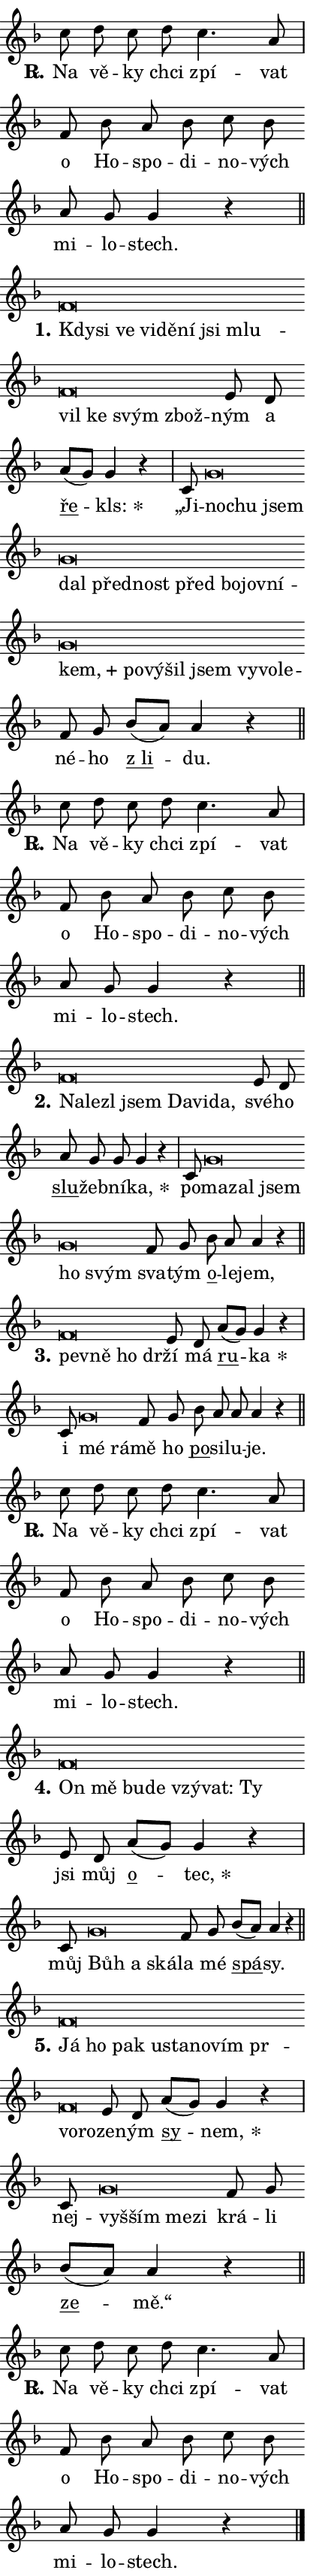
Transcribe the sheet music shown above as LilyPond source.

\version "2.24.0"
\header { tagline = "" }
\paper {
  indent = 0\cm
  top-margin = 0\cm
  right-margin = 0.13\cm % to fit lyric hyphens
  bottom-margin = 0\cm
  left-margin = 0\cm
  paper-width = 7\cm
  page-breaking = #ly:one-page-breaking
  system-system-spacing.basic-distance = #11
  score-system-spacing.basic-distance = #11
  ragged-last = ##f
}


%% Author: Thomas Morley
%% https://lists.gnu.org/archive/html/lilypond-user/2020-05/msg00002.html
#(define (line-position grob)
"Returns position of @var[grob} in current system:
   @code{'start}, if at first time-step
   @code{'end}, if at last time-step
   @code{'middle} otherwise
"
  (let* ((col (ly:item-get-column grob))
         (ln (ly:grob-object col 'left-neighbor))
         (rn (ly:grob-object col 'right-neighbor))
         (col-to-check-left (if (ly:grob? ln) ln col))
         (col-to-check-right (if (ly:grob? rn) rn col))
         (break-dir-left
           (and
             (ly:grob-property col-to-check-left 'non-musical #f)
             (ly:item-break-dir col-to-check-left)))
         (break-dir-right
           (and
             (ly:grob-property col-to-check-right 'non-musical #f)
             (ly:item-break-dir col-to-check-right))))
        (cond ((eqv? 1 break-dir-left) 'start)
              ((eqv? -1 break-dir-right) 'end)
              (else 'middle))))

#(define (tranparent-at-line-position vctor)
  (lambda (grob)
  "Relying on @code{line-position} select the relevant enry from @var{vctor}.
Used to determine transparency,"
    (case (line-position grob)
      ((end) (not (vector-ref vctor 0)))
      ((middle) (not (vector-ref vctor 1)))
      ((start) (not (vector-ref vctor 2))))))

noteHeadBreakVisibility =
#(define-music-function (break-visibility)(vector?)
"Makes @code{NoteHead}s transparent relying on @var{break-visibility}"
#{
  \override NoteHead.transparent =
    #(tranparent-at-line-position break-visibility)
#})

#(define delete-ledgers-for-transparent-note-heads
  (lambda (grob)
    "Reads whether a @code{NoteHead} is transparent.
If so this @code{NoteHead} is removed from @code{'note-heads} from
@var{grob}, which is supposed to be @code{LedgerLineSpanner}.
As a result ledgers are not printed for this @code{NoteHead}"
    (let* ((nhds-array (ly:grob-object grob 'note-heads))
           (nhds-list
             (if (ly:grob-array? nhds-array)
                 (ly:grob-array->list nhds-array)
                 '()))
           ;; Relies on the transparent-property being done before
           ;; Staff.LedgerLineSpanner.after-line-breaking is executed.
           ;; This is fragile ...
           (to-keep
             (remove
               (lambda (nhd)
                 (ly:grob-property nhd 'transparent #f))
               nhds-list)))
      ;; TODO find a better method to iterate over grob-arrays, similiar
      ;; to filter/remove etc for lists
      ;; For now rebuilt from scratch
      (set! (ly:grob-object grob 'note-heads)  '())
      (for-each
        (lambda (nhd)
          (ly:pointer-group-interface::add-grob grob 'note-heads nhd))
        to-keep))))

squashNotes = {
  \override NoteHead.X-extent = #'(-0.2 . 0.2)
  \override NoteHead.Y-extent = #'(-0.75 . 0)
  \override NoteHead.stencil =
    #(lambda (grob)
       (let ((pos (ly:grob-property grob 'staff-position)))
         (begin
           (if (< pos -7) (display "ERROR: Lower brevis then expected\n") (display "OK: Expected brevis position\n"))
           (if (<= pos -6) ly:text-interface::print ly:note-head::print))))
}
unSquashNotes = {
  \revert NoteHead.X-extent
  \revert NoteHead.Y-extent
  \revert NoteHead.stencil
}

hideNotes = \noteHeadBreakVisibility #begin-of-line-visible
unHideNotes = \noteHeadBreakVisibility #all-visible

% work-around for resetting accidentals
% https://lilypond.org/doc/v2.23/Documentation/notation/displaying-rhythms#unmetered-music
cadenzaMeasure = {
  \cadenzaOff
  \partial 1024 s1024
  \cadenzaOn
}

#(define-markup-command (accent layout props text) (markup?)
  "Underline accented syllable"
  (interpret-markup layout props
    #{\markup \override #'(offset . 4.3) \underline { #text }#}))

responsum = \markup \concat {
  "R" \hspace #-1.05 \path #0.1 #'((moveto 0 0.07) (lineto 0.9 0.8)) \hspace #0.05 "."
}

spaceSize = #0.6828661417322834 % exact space size for TeX Gyre Schola

\layout {
  \context {
    \Staff
    \remove "Time_signature_engraver"
    \override LedgerLineSpanner.after-line-breaking = #delete-ledgers-for-transparent-note-heads
  }
  \context {
    \Lyrics {
      \override LyricSpace.minimum-distance = \spaceSize
      \override LyricText.font-name = #"TeX Gyre Schola"
      \override LyricText.font-size = 1
      \override StanzaNumber.font-name = #"TeX Gyre Schola Bold"
      \override StanzaNumber.font-size = 1
    }
  }
  \context {
    \Score 
    \override NoteHead.text =
      #(lambda (grob) 
        (let ((pos (ly:grob-property grob 'staff-position)))
          #{\markup {
            \combine
              \halign #-0.55 \raise #(if (= pos -6) 0 0.5) \override #'(thickness . 2) \draw-line #'(3.2 . 0)
              \musicglyph "noteheads.sM1"
          }#}))
  }
}

% magnetic-lyrics.ily
%
%   written by
%     Jean Abou Samra <jean@abou-samra.fr>
%     Werner Lemberg <wl@gnu.org>
%
%   adapted by
%     Jiri Hon <jiri.hon@gmail.com>
%
% Version 2022-Apr-15

% https://www.mail-archive.com/lilypond-user@gnu.org/msg149350.html

#(define (Left_hyphen_pointer_engraver context)
   "Collect syllable-hyphen-syllable occurrences in lyrics and store
them in properties.  This engraver only looks to the left.  For
example, if the lyrics input is @code{foo -- bar}, it does the
following.

@itemize @bullet
@item
Set the @code{text} property of the @code{LyricHyphen} grob between
@q{foo} and @q{bar} to @code{foo}.

@item
Set the @code{left-hyphen} property of the @code{LyricText} grob with
text @q{foo} to the @code{LyricHyphen} grob between @q{foo} and
@q{bar}.
@end itemize

Use this auxiliary engraver in combination with the
@code{lyric-@/text::@/apply-@/magnetic-@/offset!} hook."
   (let ((hyphen #f)
         (text #f))
     (make-engraver
      (acknowledgers
       ((lyric-syllable-interface engraver grob source-engraver)
        (set! text grob)))
      (end-acknowledgers
       ((lyric-hyphen-interface engraver grob source-engraver)
        ;(when (not (grob::has-interface grob 'lyric-space-interface))
          (set! hyphen grob)));)
      ((stop-translation-timestep engraver)
       (when (and text hyphen)
         (ly:grob-set-object! text 'left-hyphen hyphen))
       (set! text #f)
       (set! hyphen #f)))))

#(define (lyric-text::apply-magnetic-offset! grob)
   "If the space between two syllables is less than the value in
property @code{LyricText@/.details@/.squash-threshold}, move the right
syllable to the left so that it gets concatenated with the left
syllable.

Use this function as a hook for
@code{LyricText@/.after-@/line-@/breaking} if the
@code{Left_@/hyphen_@/pointer_@/engraver} is active."
   (let ((hyphen (ly:grob-object grob 'left-hyphen #f)))
     (when hyphen
       (let ((left-text (ly:spanner-bound hyphen LEFT)))
         (when (grob::has-interface left-text 'lyric-syllable-interface)
           (let* ((common (ly:grob-common-refpoint grob left-text X))
                  (this-x-ext (ly:grob-extent grob common X))
                  (left-x-ext
                   (begin
                     ;; Trigger magnetism for left-text.
                     (ly:grob-property left-text 'after-line-breaking)
                     (ly:grob-extent left-text common X)))
                  ;; `delta` is the gap width between two syllables.
                  (delta (- (interval-start this-x-ext)
                            (interval-end left-x-ext)))
                  (details (ly:grob-property grob 'details))
                  (threshold (assoc-get 'squash-threshold details 0.2)))
             (when (< delta threshold)
               (let* (;; We have to manipulate the input text so that
                      ;; ligatures crossing syllable boundaries are not
                      ;; disabled.  For languages based on the Latin
                      ;; script this is essentially a beautification.
                      ;; However, for non-Western scripts it can be a
                      ;; necessity.
                      (lt (ly:grob-property left-text 'text))
                      (rt (ly:grob-property grob 'text))
                      (is-space (grob::has-interface hyphen 'lyric-space-interface))
                      (space (if is-space " " ""))
                      (extra-delta (if is-space spaceSize 0))
                      ;; Append new syllable.
                      (ltrt-space (if (and (string? lt) (string? rt))
                                (string-append lt space rt)
                                (make-concat-markup (list lt space rt))))
                      ;; Right-align `ltrt` to the right side.
                      (ltrt-space-markup (grob-interpret-markup
                               grob
                               (make-translate-markup
                                (cons (interval-length this-x-ext) 0)
                                (make-right-align-markup ltrt-space)))))
                 (begin
                   ;; Don't print `left-text`.
                   (ly:grob-set-property! left-text 'stencil #f)
                   ;; Set text and stencil (which holds all collected
                   ;; syllables so far) and shift it to the left.
                   (ly:grob-set-property! grob 'text ltrt-space)
                   (ly:grob-set-property! grob 'stencil ltrt-space-markup)
                   (ly:grob-translate-axis! grob (- (- delta extra-delta)) X))))))))))


#(define (lyric-hyphen::displace-bounds-first grob)
   ;; Make very sure this callback isn't triggered too early.
   (let ((left (ly:spanner-bound grob LEFT))
         (right (ly:spanner-bound grob RIGHT)))
     (ly:grob-property left 'after-line-breaking)
     (ly:grob-property right 'after-line-breaking)
     (ly:lyric-hyphen::print grob)))

squashThreshold = #0.4

\layout {
  \context {
    \Lyrics
    \consists #Left_hyphen_pointer_engraver
    \override LyricText.after-line-breaking =
      #lyric-text::apply-magnetic-offset!
    \override LyricHyphen.stencil = #lyric-hyphen::displace-bounds-first
    \override LyricText.details.squash-threshold = \squashThreshold
    \override LyricHyphen.minimum-distance = 0
    \override LyricHyphen.minimum-length = \squashThreshold
  }
}

squashText = \override LyricText.details.squash-threshold = 9999
unSquashText = \override LyricText.details.squash-threshold = \squashThreshold

leftText = \override LyricText.self-alignment-X = #LEFT
unLeftText = \revert LyricText.self-alignment-X

starOffset = #(lambda (grob) 
                (let ((x_offset (ly:self-alignment-interface::aligned-on-x-parent grob)))
                  (if (= x_offset 0) 0 (+ x_offset 1.2))))

star = #(define-music-function (syllable)(string?)
"Append star separator at the end of a syllable"
#{
  \once \override LyricText.X-offset = #starOffset
  \lyricmode { \markup {
    #syllable
    \override #'((font-name . "TeX Gyre Schola Bold")) \hspace #0.2 \lower #0.65 \larger "*"
  } }
#})

starAccent = #(define-music-function (syllable)(string?)
"Append star separator at the end of a syllable and make accent"
#{
  \once \override LyricText.X-offset = #starOffset
  \lyricmode { \markup {
    \accent #syllable
    \override #'((font-name . "TeX Gyre Schola Bold")) \hspace #0.2 \lower #0.65 \larger "*"
  } }
#})

breath = #(define-music-function (syllable)(string?)
"Append breathing indicator at the end of a syllable"
#{
  \lyricmode { \markup { #syllable "+" } }
#})

optionalBreath = #(define-music-function (syllable)(string?)
"Append optional breathing indicator at the end of a syllable"
#{
  \lyricmode { \markup { #syllable "(+)" } }
#})


\score {
    <<
        \new Voice = "melody" { \cadenzaOn \key f \major \relative { c''8 d c d c4. a8 \cadenzaMeasure \bar "|" f bes a bes \bar "" c bes \bar "" a g g4 r \cadenzaMeasure \bar "||" \break } }
        \new Lyrics \lyricsto "melody" { \lyricmode { \set stanza = \responsum
Na vě -- ky chci zpí -- vat o Ho -- spo -- di -- no -- vých mi -- lo -- stech. } }
    >>
    \layout {}
}

\score {
    <<
        \new Voice = "melody" { \cadenzaOn \key f \major \relative { \squashNotes f'\breve*1/16 \hideNotes \breve*1/16 \bar "" \breve*1/16 \bar "" \breve*1/16 \bar "" \breve*1/16 \bar "" \breve*1/16 \bar "" \breve*1/16 \bar "" \breve*1/16 \bar "" \breve*1/16 \bar "" \breve*1/16 \bar "" \breve*1/16 \breve*1/16 \bar "" \unHideNotes \unSquashNotes e8 d \bar "" a'[( g)] g4 r \cadenzaMeasure \bar "|" c,8 \squashNotes g'\breve*1/16 \hideNotes \breve*1/16 \bar "" \breve*1/16 \bar "" \breve*1/16 \bar "" \breve*1/16 \bar "" \breve*1/16 \bar "" \breve*1/16 \bar "" \breve*1/16 \bar "" \breve*1/16 \bar "" \breve*1/16 \bar "" \breve*1/16 \bar "" \breve*1/16 \bar "" \breve*1/16 \bar "" \breve*1/16 \bar "" \breve*1/16 \bar "" \breve*1/16 \bar "" \breve*1/16 \breve*1/16 \bar "" \unHideNotes \unSquashNotes f8 g \bar "" bes[( a)] a4 r \cadenzaMeasure \bar "||" \break } }
        \new Lyrics \lyricsto "melody" { \lyricmode { \set stanza = "1."
\leftText Kdy -- \squashText si ve vi -- dě -- ní jsi mlu -- vil ke svým zbož -- \unLeftText \unSquashText ným a \markup \accent ře -- \star kls: „Ji -- \leftText no -- \squashText chu jsem dal před -- nost před bo -- jov -- ní -- \breath "kem," po -- vý -- šil jsem vy -- vo -- le -- \unLeftText \unSquashText né -- ho \markup \accent "z li" -- du. } }
    >>
    \layout {}
}

\score {
    <<
        \new Voice = "melody" { \cadenzaOn \key f \major \relative { c''8 d c d c4. a8 \cadenzaMeasure \bar "|" f bes a bes \bar "" c bes \bar "" a g g4 r \cadenzaMeasure \bar "||" \break } }
        \new Lyrics \lyricsto "melody" { \lyricmode { \set stanza = \responsum
Na vě -- ky chci zpí -- vat o Ho -- spo -- di -- no -- vých mi -- lo -- stech. } }
    >>
    \layout {}
}

\score {
    <<
        \new Voice = "melody" { \cadenzaOn \key f \major \relative { \squashNotes f'\breve*1/16 \hideNotes \breve*1/16 \bar "" \breve*1/16 \bar "" \breve*1/16 \bar "" \breve*1/16 \bar "" \breve*1/16 \breve*1/16 \bar "" \unHideNotes \unSquashNotes e8 d \bar "" a' g g g4 r \cadenzaMeasure \bar "|" c,8 \squashNotes g'\breve*1/16 \hideNotes \breve*1/16 \bar "" \breve*1/16 \bar "" \breve*1/16 \breve*1/16 \bar "" \unHideNotes \unSquashNotes f8 g \bar "" bes a a4 r \cadenzaMeasure \bar "||" \break } }
        \new Lyrics \lyricsto "melody" { \lyricmode { \set stanza = "2."
\leftText Na -- \squashText le -- zl jsem Da -- vi -- da, \unLeftText \unSquashText své -- ho \markup \accent slu -- žeb -- ní -- \star ka, po -- \leftText ma -- \squashText zal jsem ho svým \unLeftText \unSquashText sva -- tým \markup \accent o -- le -- jem, } }
    >>
    \layout {}
}

\score {
    <<
        \new Voice = "melody" { \cadenzaOn \key f \major \relative { \squashNotes f'\breve*1/16 \hideNotes \breve*1/16 \bar "" \breve*1/16 \breve*1/16 \bar "" \unHideNotes \unSquashNotes e8 d \bar "" a'[( g)] g4 r \cadenzaMeasure \bar "|" c,8 \squashNotes g'\breve*1/16 \hideNotes \breve*1/16 \bar "" \unHideNotes \unSquashNotes f8 g \bar "" bes a a a4 r \cadenzaMeasure \bar "||" \break } }
        \new Lyrics \lyricsto "melody" { \lyricmode { \set stanza = "3."
\leftText pev -- \squashText ně ho dr -- \unLeftText \unSquashText ží má \markup \accent ru -- \star ka i \leftText mé \squashText rá -- \unLeftText \unSquashText mě ho \markup \accent po -- si -- lu -- je. } }
    >>
    \layout {}
}

\score {
    <<
        \new Voice = "melody" { \cadenzaOn \key f \major \relative { c''8 d c d c4. a8 \cadenzaMeasure \bar "|" f bes a bes \bar "" c bes \bar "" a g g4 r \cadenzaMeasure \bar "||" \break } }
        \new Lyrics \lyricsto "melody" { \lyricmode { \set stanza = \responsum
Na vě -- ky chci zpí -- vat o Ho -- spo -- di -- no -- vých mi -- lo -- stech. } }
    >>
    \layout {}
}

\score {
    <<
        \new Voice = "melody" { \cadenzaOn \key f \major \relative { \squashNotes f'\breve*1/16 \hideNotes \breve*1/16 \bar "" \breve*1/16 \bar "" \breve*1/16 \bar "" \breve*1/16 \bar "" \breve*1/16 \breve*1/16 \bar "" \unHideNotes \unSquashNotes e8 d \bar "" a'[( g)] g4 r \cadenzaMeasure \bar "|" c,8 \squashNotes g'\breve*1/16 \hideNotes \breve*1/16 \breve*1/16 \bar "" \unHideNotes \unSquashNotes f8 g \bar "" bes[( a)] a4 r \cadenzaMeasure \bar "||" \break } }
        \new Lyrics \lyricsto "melody" { \lyricmode { \set stanza = "4."
\leftText On \squashText mě bu -- de vzý -- vat: Ty \unLeftText \unSquashText jsi můj \markup \accent o -- \star tec, můj \leftText Bůh \squashText a ská -- \unLeftText \unSquashText la mé \markup \accent spá -- sy. } }
    >>
    \layout {}
}

\score {
    <<
        \new Voice = "melody" { \cadenzaOn \key f \major \relative { \squashNotes f'\breve*1/16 \hideNotes \breve*1/16 \bar "" \breve*1/16 \bar "" \breve*1/16 \bar "" \breve*1/16 \bar "" \breve*1/16 \bar "" \breve*1/16 \bar "" \breve*1/16 \bar "" \breve*1/16 \breve*1/16 \bar "" \unHideNotes \unSquashNotes e8 d \bar "" a'[( g)] g4 r \cadenzaMeasure \bar "|" c,8 \squashNotes g'\breve*1/16 \hideNotes \breve*1/16 \bar "" \breve*1/16 \breve*1/16 \bar "" \unHideNotes \unSquashNotes f8 g \bar "" bes[( a)] a4 r \cadenzaMeasure \bar "||" \break } }
        \new Lyrics \lyricsto "melody" { \lyricmode { \set stanza = "5."
\leftText Já \squashText ho pak u -- sta -- no -- vím pr -- vo -- ro -- \unLeftText \unSquashText ze -- ným \markup \accent sy -- \star nem, nej -- \leftText vyš -- \squashText ším me -- zi \unLeftText \unSquashText krá -- li \markup \accent ze -- mě.“ } }
    >>
    \layout {}
}

\score {
    <<
        \new Voice = "melody" { \cadenzaOn \key f \major \relative { c''8 d c d c4. a8 \cadenzaMeasure \bar "|" f bes a bes \bar "" c bes \bar "" a g g4 r \cadenzaMeasure \bar "||" \break } \bar "|." }
        \new Lyrics \lyricsto "melody" { \lyricmode { \set stanza = \responsum
Na vě -- ky chci zpí -- vat o Ho -- spo -- di -- no -- vých mi -- lo -- stech. } }
    >>
    \layout {}
}
